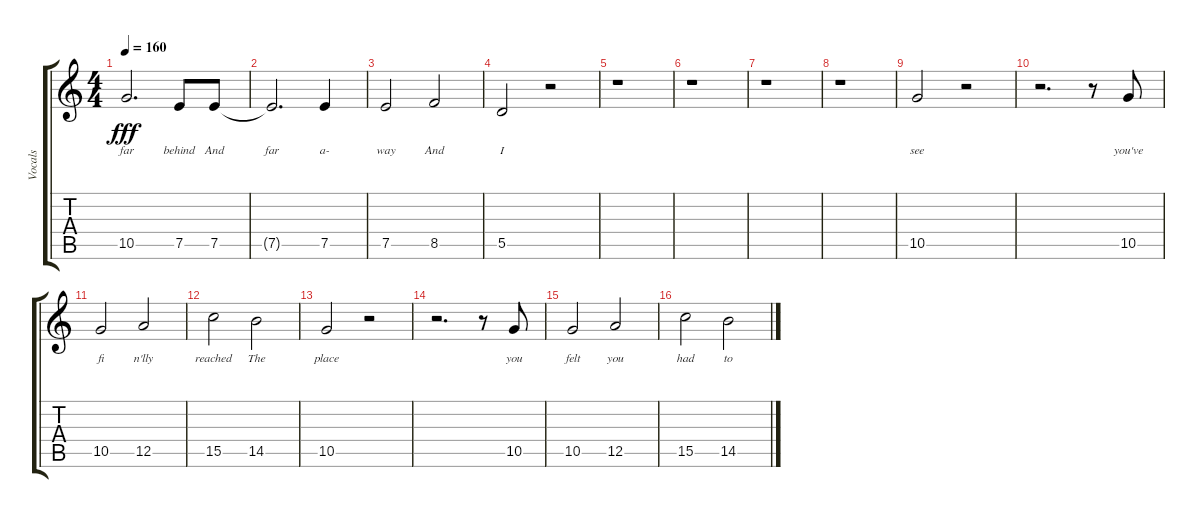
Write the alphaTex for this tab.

\track ("Vocals" "Vocals") {instrument acousticguitarsteel}
\staff {score tabs}
\tuning (E4 B3 G3 D3 A2 E2) {hide}
\ts (4 4)
\tempo 160
\clef g2
\ks c
10.5.2{d lyrics (0 "far") lyrics (1 "") lyrics (2 "") lyrics (3 "") lyrics (4 "") dy fff} 7.5.8{lyrics (0 "behind") lyrics (1 "") lyrics (2 "") lyrics (3 "") lyrics (4 "")} 7.5.8{lyrics (0 "And") lyrics (1 "") lyrics (2 "") lyrics (3 "") lyrics (4 "")} |
7.5{t}.2{d lyrics (0 "far") lyrics (1 "") lyrics (2 "") lyrics (3 "") lyrics (4 "")} 7.5.4{lyrics (0 "a-") lyrics (1 "") lyrics (2 "") lyrics (3 "") lyrics (4 "")} |
7.5.2{lyrics (0 "way") lyrics (1 "") lyrics (2 "") lyrics (3 "") lyrics (4 "")} 8.5.2{lyrics (0 "And") lyrics (1 "") lyrics (2 "") lyrics (3 "") lyrics (4 "")} |
5.5.2{lyrics (0 "I") lyrics (1 "") lyrics (2 "") lyrics (3 "") lyrics (4 "")} r.2 |
r.1 |
r.1 |
r.1 |
r.1 |
10.5.2{lyrics (0 "see") lyrics (1 "") lyrics (2 "") lyrics (3 "") lyrics (4 "")} r.2 |
r.2{d} r.8 10.5.8{lyrics (0 "you've") lyrics (1 "") lyrics (2 "") lyrics (3 "") lyrics (4 "")} |
10.5.2{lyrics (0 "fi") lyrics (1 "") lyrics (2 "") lyrics (3 "") lyrics (4 "")} 12.5.2{lyrics (0 "n'lly") lyrics (1 "") lyrics (2 "") lyrics (3 "") lyrics (4 "")} |
15.5.2{lyrics (0 "reached") lyrics (1 "") lyrics (2 "") lyrics (3 "") lyrics (4 "")} 14.5.2{lyrics (0 "The") lyrics (1 "") lyrics (2 "") lyrics (3 "") lyrics (4 "")} |
10.5.2{lyrics (0 "place") lyrics (1 "") lyrics (2 "") lyrics (3 "") lyrics (4 "")} r.2 |
r.2{d} r.8 10.5.8{lyrics (0 "you") lyrics (1 "") lyrics (2 "") lyrics (3 "") lyrics (4 "")} |
10.5.2{lyrics (0 "felt") lyrics (1 "") lyrics (2 "") lyrics (3 "") lyrics (4 "")} 12.5.2{lyrics (0 "you") lyrics (1 "") lyrics (2 "") lyrics (3 "") lyrics (4 "")} |
15.5.2{lyrics (0 "had") lyrics (1 "") lyrics (2 "") lyrics (3 "") lyrics (4 "")} 14.5.2{lyrics (0 "to") lyrics (1 "") lyrics (2 "") lyrics (3 "") lyrics (4 "")}
